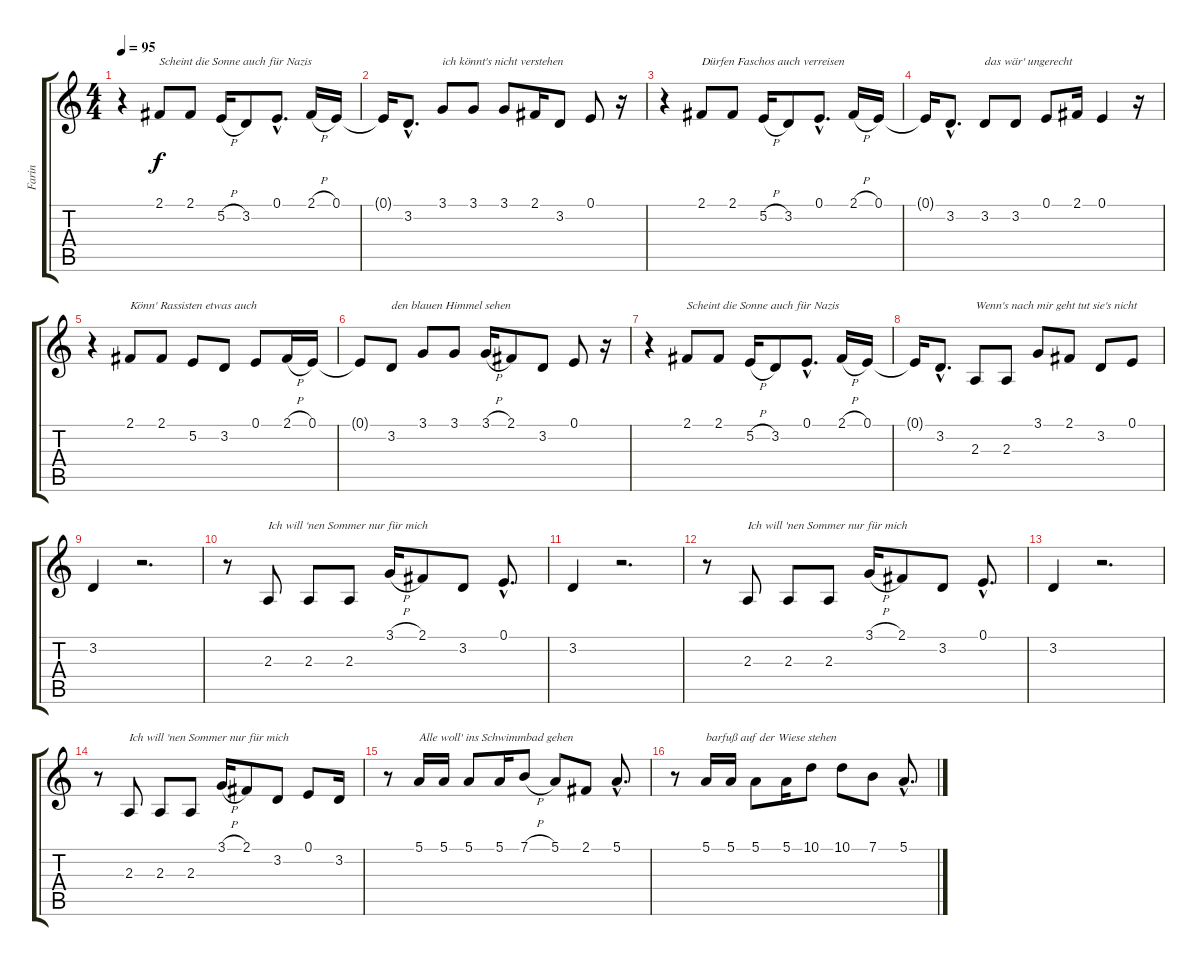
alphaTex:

\track ("Farin" "Farin") {instrument lead8bassandlead}
\staff {score tabs}
\tuning (E4 B3 G3 D3 A2 E2) {hide}
\ts (4 4)
\tempo 95
\clef g2
\ks c
r.4{dy f} 2.1.8{txt "Scheint die Sonne auch für Nazis"} 2.1.8 5.2{h}.16 3.2.8 0.1{hac}.8{d} 2.1{h}.16 0.1.16 |
0.1{t}.16 3.2{hac}.8{d} 3.1.8{txt "ich könnt's nicht verstehen"} 3.1.8 3.1.8 2.1.16 3.2.8 0.1.8 r.16 |
r.4 2.1.8{txt "Dürfen Faschos auch verreisen"} 2.1.8 5.2{h}.16 3.2.8 0.1{hac}.8{d} 2.1{h}.16 0.1.16 |
0.1{t}.16 3.2{hac}.8{d} 3.2.8{txt "das wär' ungerecht"} 3.2.8 0.1.8 2.1.16 0.1.4 r.16 |
r.4 2.1.8{txt "Könn' Rassisten etwas auch "} 2.1.8 5.2.8 3.2.8 0.1.8 2.1{h}.16 0.1.16 |
0.1{t}.8 3.2.8{txt "den blauen Himmel sehen "} 3.1.8 3.1.8 3.1{h}.16 2.1.8 3.2.8 0.1.8 r.16 |
r.4 2.1.8{txt "Scheint die Sonne auch für Nazis"} 2.1.8 5.2{h}.16 3.2.8 0.1{hac}.8{d} 2.1{h}.16 0.1.16 |
0.1{t}.16 3.2{hac}.8{d} 2.3.8{txt "Wenn's nach mir geht tut sie's nicht"} 2.3.8 3.1.8 2.1.8 3.2.8 0.1.8 |
3.2.4 r.2{d} |
r.8 2.3.8{txt "Ich will 'nen Sommer nur für mich"} 2.3.8 2.3.8 3.1{h}.16 2.1.8 3.2.8 0.1{hac}.8{d} |
3.2.4 r.2{d} |
r.8 2.3.8{txt "Ich will 'nen Sommer nur für mich"} 2.3.8 2.3.8 3.1{h}.16 2.1.8 3.2.8 0.1{hac}.8{d} |
3.2.4 r.2{d} |
r.8 2.3.8{txt "Ich will 'nen Sommer nur für mich"} 2.3.8 2.3.8 3.1{h}.16 2.1.8 3.2.8 0.1.8 3.2.16 |
r.8 5.1.16{txt "Alle woll' ins Schwimmbad gehen"} 5.1.16 5.1.8 5.1.16 7.1{h}.8 5.1.8 2.1.8 5.1{hac}.8{d} |
r.8 5.1.16{txt "barfuß auf der Wiese stehen"} 5.1.16 5.1.8 5.1.16 10.1.8 10.1.8 7.1.8 5.1{hac}.8{d}
